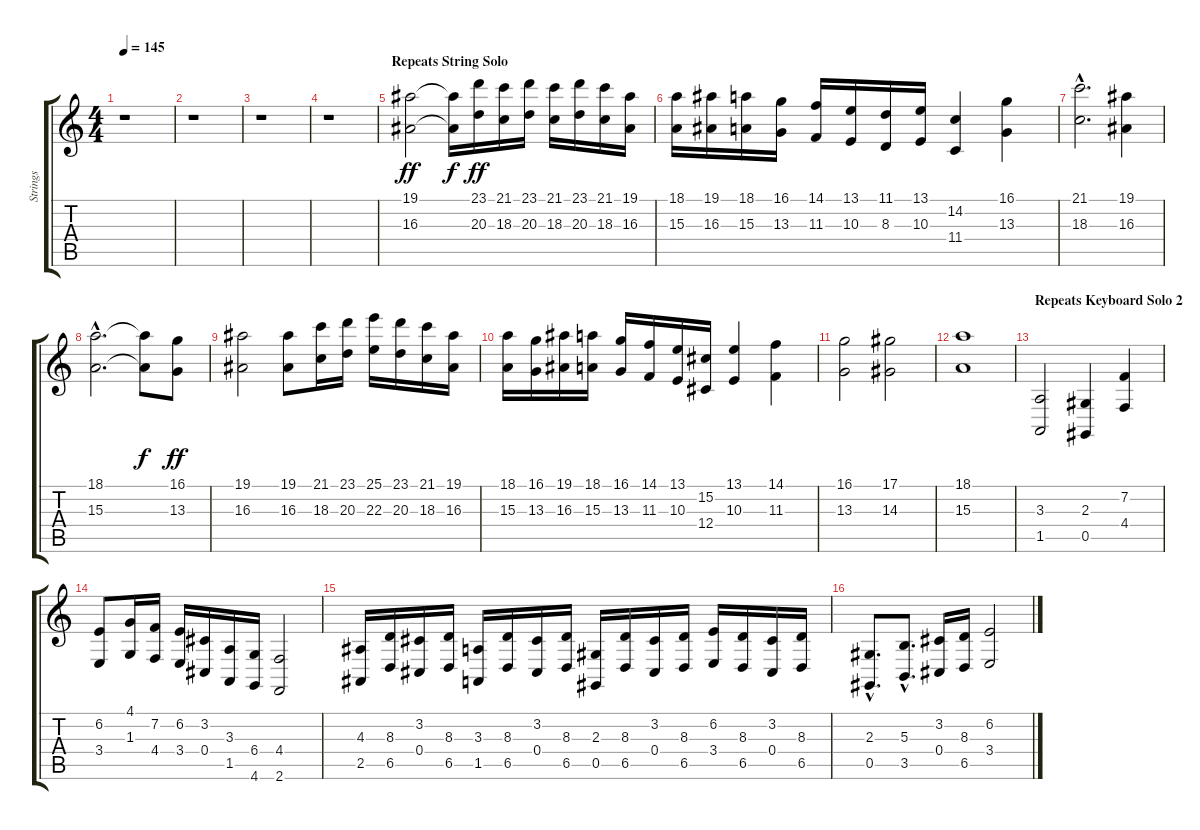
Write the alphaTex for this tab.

\track ("Strings" "Strings") {instrument stringensemble1}
\staff {score tabs}
\tuning (Eb4 Bb3 Gb3 Db3 Ab2 Eb2) {hide}
\ts (4 4)
\tempo 145
\clef g2
\ks c
r.1{dy ff} |
r.1 |
r.1 |
r.1 |
\section ("" "Repeats String Solo")
(19.1 16.3).2 (19.1{t} 16.3{t}).16{dy f} (23.1 20.3).16{dy ff} (21.1 18.3).16 (23.1 20.3).16 (21.1 18.3).16 (23.1 20.3).16 (21.1 18.3).16 (19.1 16.3).16 |
(18.1 15.3).16 (19.1 16.3).16 (18.1 15.3).16 (16.1 13.3).16 (14.1 11.3).16 (13.1 10.3).16 (11.1 8.3).16 (13.1 10.3).16 (14.2 11.4).4 (16.1 13.3).4 |
(21.1{hac} 18.3{hac}).2{d} (19.1 16.3).4 |
(18.1{hac} 15.3{hac}).2{d} (18.1{t} 15.3{t}).8{dy f} (16.1 13.3).8{dy ff} |
(19.1 16.3).2 (19.1 16.3).8 (21.1 18.3).16 (23.1 20.3).16 (25.1 22.3).16 (23.1 20.3).16 (21.1 18.3).16 (19.1 16.3).16 |
(18.1 15.3).16 (16.1 13.3).16 (19.1 16.3).16 (18.1 15.3).16 (16.1 13.3).16 (14.1 11.3).16 (13.1 10.3).16 (15.2 12.4).16 (13.1 10.3).4 (14.1 11.3).4 |
(16.1 13.3).2 (17.1 14.3).2 |
(18.1 15.3).1 |
\section ("" "Repeats Keyboard Solo 2")
(3.3 1.5).2 (2.3 0.5).4 (7.2 4.4).4 |
(6.2 3.4).8 (4.1 1.3).16 (7.2 4.4).16 (6.2 3.4).16 (3.2 0.4).16 (3.3 1.5).16 (6.4 4.6).16 (4.4 2.6).2 |
(4.3 2.5).16 (8.3 6.5).16 (3.2 0.4).16 (8.3 6.5).16 (3.3 1.5).16 (8.3 6.5).16 (3.2 0.4).16 (8.3 6.5).16 (2.3 0.5).16 (8.3 6.5).16 (3.2 0.4).16 (8.3 6.5).16 (6.2 3.4).16 (8.3 6.5).16 (3.2 0.4).16 (8.3 6.5).16 |
(2.3{hac} 0.5{hac}).8{d} (5.3{hac} 3.5{hac}).8{d} (3.2 0.4).16 (8.3 6.5).16 (6.2 3.4).2
